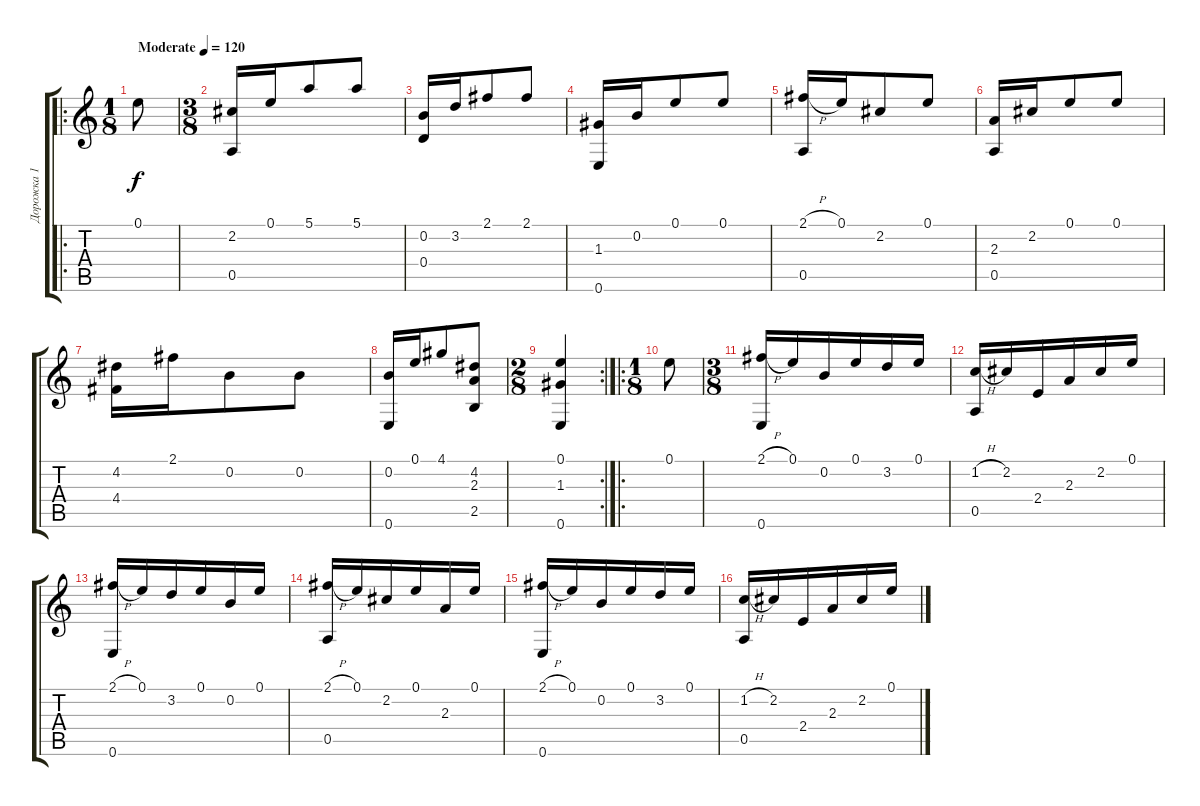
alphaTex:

\track ("Дорожка 1" "Дорожка 1") {instrument acousticguitarnylon}
\staff {score tabs}
\tuning (E4 B3 G3 D3 A2 E2) {hide}
\ro
\ts (1 8)
\tempo (120 "Moderate")
\clef g2
\ks c
0.1.8{dy f instrument acousticguitarnylon} |
\ts (3 8)
(2.2 0.5).16 0.1.16 5.1.8 5.1.8 |
(0.2 0.4).16 3.2.16 2.1.8 2.1.8 |
(1.3 0.6).16 0.2.16 0.1.8 0.1.8 |
(2.1{h} 0.5).16 0.1.16 2.2.8 0.1.8 |
(2.3 0.5).16 2.2.16 0.1.8 0.1.8 |
(4.2 4.4).16 2.1.16 0.2.8 0.2.8 |
(0.2 0.6).16 0.1.16 4.1.8 (4.2 2.3 2.5).8 |
\rc 2
\ts (2 8)
(0.1 1.3 0.6).4 |
\ro
\ts (1 8)
0.1.8 |
\ts (3 8)
(2.1{h} 0.6).16 0.1.16 0.2.16 0.1.16 3.2.16 0.1.16 |
(1.2{h} 0.5).16 2.2.16 2.4.16 2.3.16 2.2.16 0.1.16 |
(2.1{h} 0.6).16 0.1.16 3.2.16 0.1.16 0.2.16 0.1.16 |
(2.1{h} 0.5).16 0.1.16 2.2.16 0.1.16 2.3.16 0.1.16 |
(2.1{h} 0.6).16 0.1.16 0.2.16 0.1.16 3.2.16 0.1.16 |
(1.2{h} 0.5).16 2.2.16 2.4.16 2.3.16 2.2.16 0.1.16
